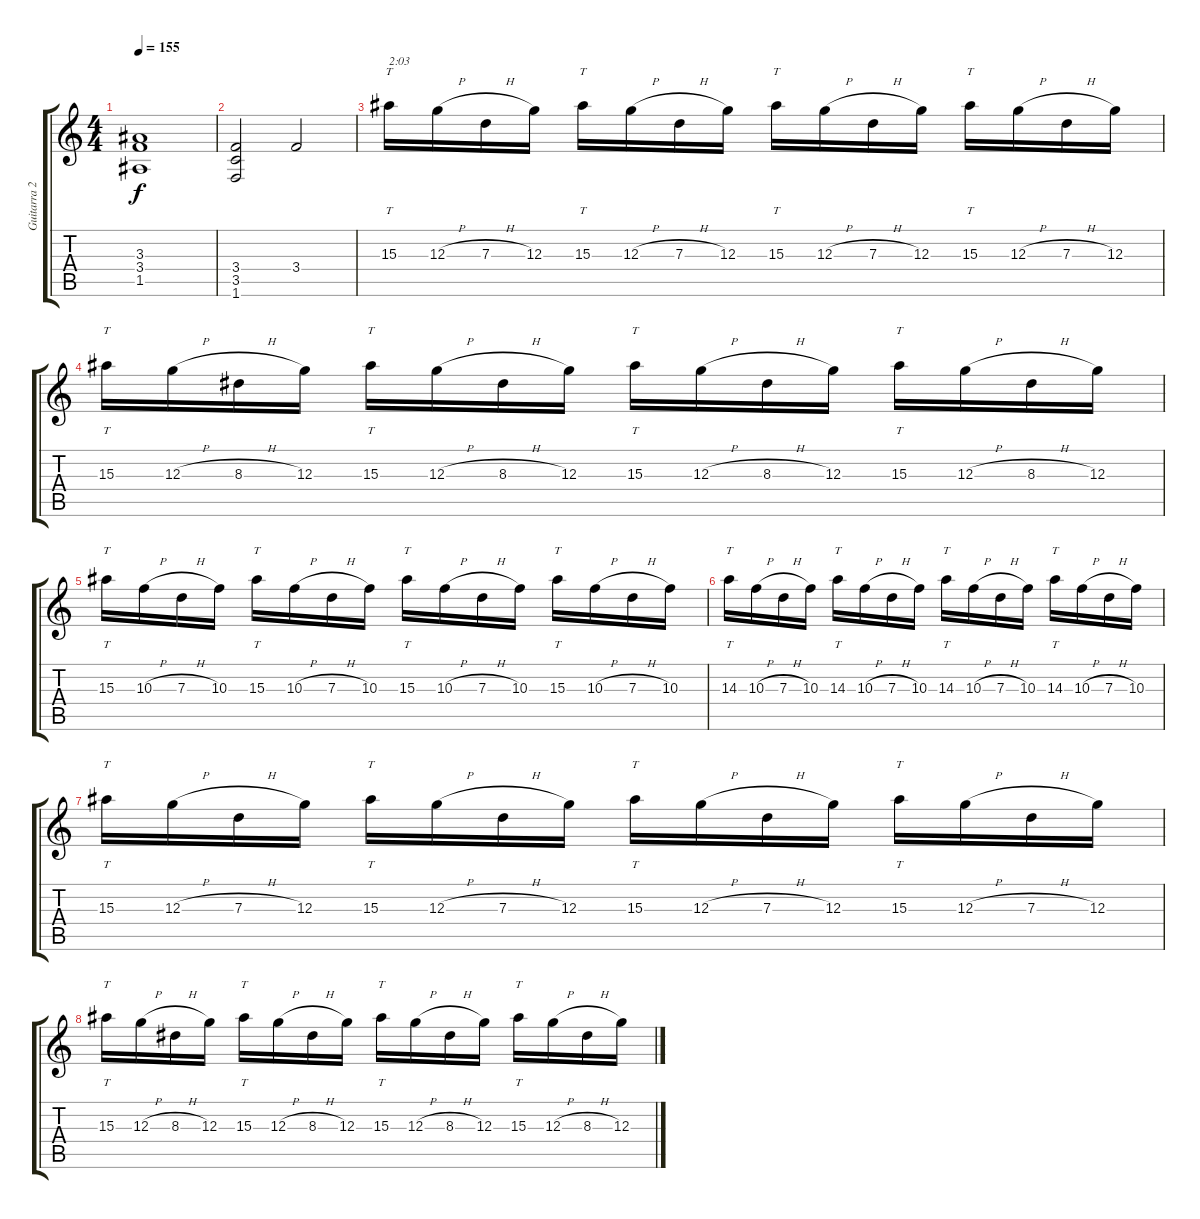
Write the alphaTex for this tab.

\track ("Guitarra 2" "Guitarra 2") {instrument distortionguitar}
\staff {score tabs}
\tuning (E4 B3 G3 D3 A2 E2) {hide}
\ts (4 4)
\tempo 155
\clef g2
\ks c
(3.3 3.4 1.5).1{dy f} |
(3.4 3.5 1.6).2 3.4.2 |
15.3.16{tt txt "2:03"} 12.3{h}.16 7.3{h}.16 12.3.16 15.3.16{tt} 12.3{h}.16 7.3{h}.16 12.3.16 15.3.16{tt} 12.3{h}.16 7.3{h}.16 12.3.16 15.3.16{tt} 12.3{h}.16 7.3{h}.16 12.3.16 |
15.3.16{tt} 12.3{h}.16 8.3{h}.16 12.3.16 15.3.16{tt} 12.3{h}.16 8.3{h}.16 12.3.16 15.3.16{tt} 12.3{h}.16 8.3{h}.16 12.3.16 15.3.16{tt} 12.3{h}.16 8.3{h}.16 12.3.16 |
15.3.16{tt} 10.3{h}.16 7.3{h}.16 10.3.16 15.3.16{tt} 10.3{h}.16 7.3{h}.16 10.3.16 15.3.16{tt} 10.3{h}.16 7.3{h}.16 10.3.16 15.3.16{tt} 10.3{h}.16 7.3{h}.16 10.3.16 |
14.3.16{tt} 10.3{h}.16 7.3{h}.16 10.3.16 14.3.16{tt} 10.3{h}.16 7.3{h}.16 10.3.16 14.3.16{tt} 10.3{h}.16 7.3{h}.16 10.3.16 14.3.16{tt} 10.3{h}.16 7.3{h}.16 10.3.16 |
15.3.16{tt} 12.3{h}.16 7.3{h}.16 12.3.16 15.3.16{tt} 12.3{h}.16 7.3{h}.16 12.3.16 15.3.16{tt} 12.3{h}.16 7.3{h}.16 12.3.16 15.3.16{tt} 12.3{h}.16 7.3{h}.16 12.3.16 |
15.3.16{tt} 12.3{h}.16 8.3{h}.16 12.3.16 15.3.16{tt} 12.3{h}.16 8.3{h}.16 12.3.16 15.3.16{tt} 12.3{h}.16 8.3{h}.16 12.3.16 15.3.16{tt} 12.3{h}.16 8.3{h}.16 12.3.16
